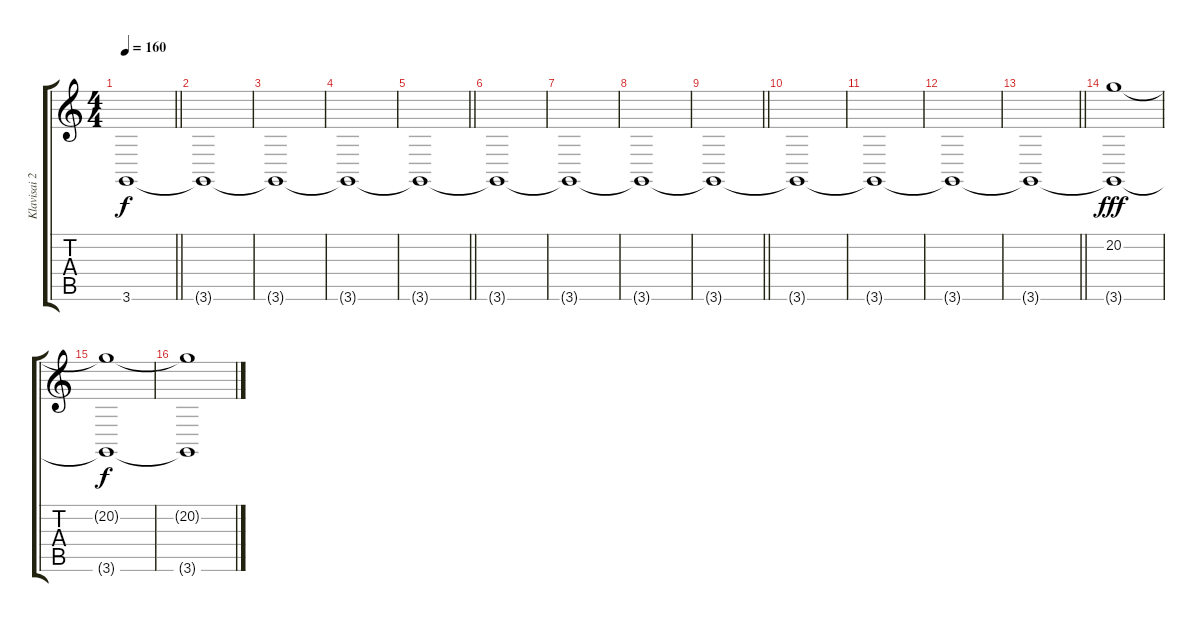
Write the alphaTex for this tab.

\track ("Klavisai 2" "Klavisai 2") {instrument stringensemble2}
\staff {score tabs}
\tuning (E4 B3 G3 D3 A2 E2) {hide}
\ts (4 4)
\tempo 160
\clef g2
\barLineRight lightlight
\ks c
3.6{t}.1{dy f} |
\section ("" "")
3.6{t}.1 |
3.6{t}.1 |
3.6{t}.1 |
\barLineRight lightlight
3.6{t}.1 |
\section ("" "")
3.6{t}.1 |
3.6{t}.1 |
3.6{t}.1 |
\barLineRight lightlight
3.6{t}.1 |
\section ("" "")
3.6{t}.1 |
3.6{t}.1 |
3.6{t}.1 |
\barLineRight lightlight
3.6{t}.1 |
\section ("" "")
(20.2 3.6{t}).1{dy fff} |
(20.2{t} 3.6{t}).1{dy f} |
(20.2{t} 3.6{t}).1
